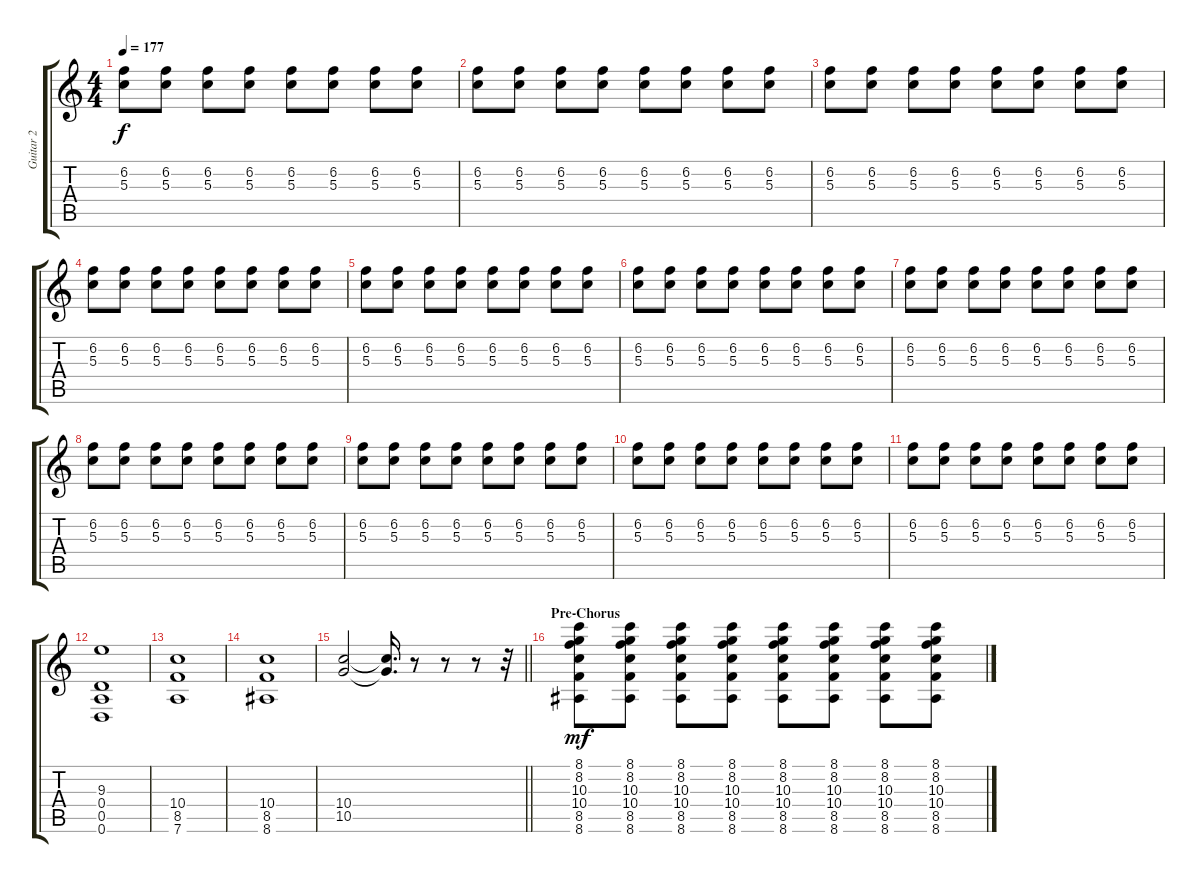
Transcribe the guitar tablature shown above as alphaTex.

\track ("Guitar 2" "Guitar 2") {instrument distortionguitar}
\staff {score tabs}
\tuning (E4 B3 G3 D3 A2 D2) {hide}
\ts (4 4)
\tempo 177
\clef g2
\ks c
(6.2 5.3).8{dy f} (6.2 5.3).8 (6.2 5.3).8 (6.2 5.3).8 (6.2 5.3).8 (6.2 5.3).8 (6.2 5.3).8 (6.2 5.3).8 |
(6.2 5.3).8 (6.2 5.3).8 (6.2 5.3).8 (6.2 5.3).8 (6.2 5.3).8 (6.2 5.3).8 (6.2 5.3).8 (6.2 5.3).8 |
(6.2 5.3).8 (6.2 5.3).8 (6.2 5.3).8 (6.2 5.3).8 (6.2 5.3).8 (6.2 5.3).8 (6.2 5.3).8 (6.2 5.3).8 |
(6.2 5.3).8 (6.2 5.3).8 (6.2 5.3).8 (6.2 5.3).8 (6.2 5.3).8 (6.2 5.3).8 (6.2 5.3).8 (6.2 5.3).8 |
(6.2 5.3).8 (6.2 5.3).8 (6.2 5.3).8 (6.2 5.3).8 (6.2 5.3).8 (6.2 5.3).8 (6.2 5.3).8 (6.2 5.3).8 |
(6.2 5.3).8 (6.2 5.3).8 (6.2 5.3).8 (6.2 5.3).8 (6.2 5.3).8 (6.2 5.3).8 (6.2 5.3).8 (6.2 5.3).8 |
(6.2 5.3).8 (6.2 5.3).8 (6.2 5.3).8 (6.2 5.3).8 (6.2 5.3).8 (6.2 5.3).8 (6.2 5.3).8 (6.2 5.3).8 |
(6.2 5.3).8 (6.2 5.3).8 (6.2 5.3).8 (6.2 5.3).8 (6.2 5.3).8 (6.2 5.3).8 (6.2 5.3).8 (6.2 5.3).8 |
(6.2 5.3).8 (6.2 5.3).8 (6.2 5.3).8 (6.2 5.3).8 (6.2 5.3).8 (6.2 5.3).8 (6.2 5.3).8 (6.2 5.3).8 |
(6.2 5.3).8 (6.2 5.3).8 (6.2 5.3).8 (6.2 5.3).8 (6.2 5.3).8 (6.2 5.3).8 (6.2 5.3).8 (6.2 5.3).8 |
(6.2 5.3).8 (6.2 5.3).8 (6.2 5.3).8 (6.2 5.3).8 (6.2 5.3).8 (6.2 5.3).8 (6.2 5.3).8 (6.2 5.3).8 |
(9.3 0.4 0.5 0.6).1{instrument distortionguitar} |
(10.4 8.5 7.6).1 |
(10.4 8.5 8.6).1 |
\barLineRight lightlight
(10.4 10.5).2 (10.4{t} 10.5{t}).16{d} r.8 r.8 r.8 r.32 |
\section ("" "Pre-Chorus")
(8.1 8.2 10.3 10.4 8.5 8.6).8{dy mf} (8.1 8.2 10.3 10.4 8.5 8.6).8 (8.1 8.2 10.3 10.4 8.5 8.6).8 (8.1 8.2 10.3 10.4 8.5 8.6).8 (8.1 8.2 10.3 10.4 8.5 8.6).8 (8.1 8.2 10.3 10.4 8.5 8.6).8 (8.1 8.2 10.3 10.4 8.5 8.6).8 (8.1 8.2 10.3 10.4 8.5 8.6).8
